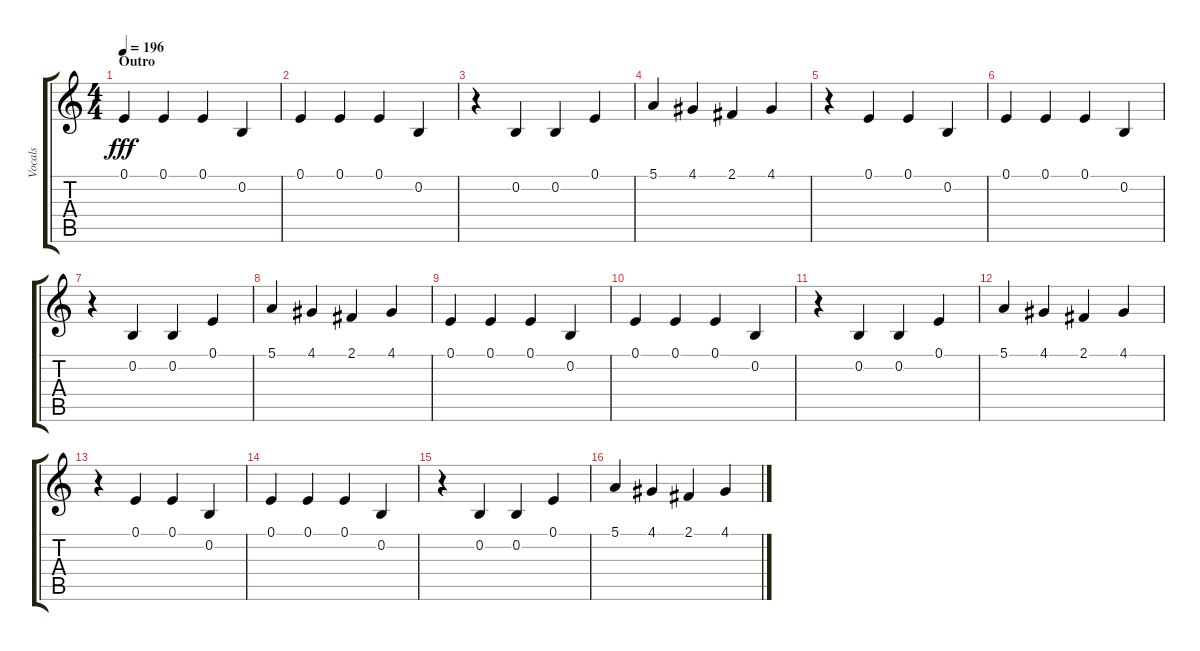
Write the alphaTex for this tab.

\track ("Vocals" "Vocals") {instrument oboe}
\staff {score tabs}
\tuning (E4 B3 G3 D3 A2 E2) {hide}
\ts (4 4)
\section ("" "Outro")
\tempo 196
\clef g2
\ks c
0.1.4{dy fff} 0.1.4 0.1.4 0.2.4 |
0.1.4 0.1.4 0.1.4 0.2.4 |
r.4 0.2.4 0.2.4 0.1.4 |
5.1.4 4.1.4 2.1.4 4.1.4 |
r.4 0.1.4 0.1.4 0.2.4 |
0.1.4 0.1.4 0.1.4 0.2.4 |
r.4 0.2.4 0.2.4 0.1.4 |
5.1.4 4.1.4 2.1.4 4.1.4 |
0.1.4 0.1.4 0.1.4 0.2.4 |
0.1.4 0.1.4 0.1.4 0.2.4 |
r.4 0.2.4 0.2.4 0.1.4 |
5.1.4 4.1.4 2.1.4 4.1.4 |
r.4 0.1.4 0.1.4 0.2.4 |
0.1.4 0.1.4 0.1.4 0.2.4 |
r.4 0.2.4 0.2.4 0.1.4 |
5.1.4 4.1.4 2.1.4 4.1.4
